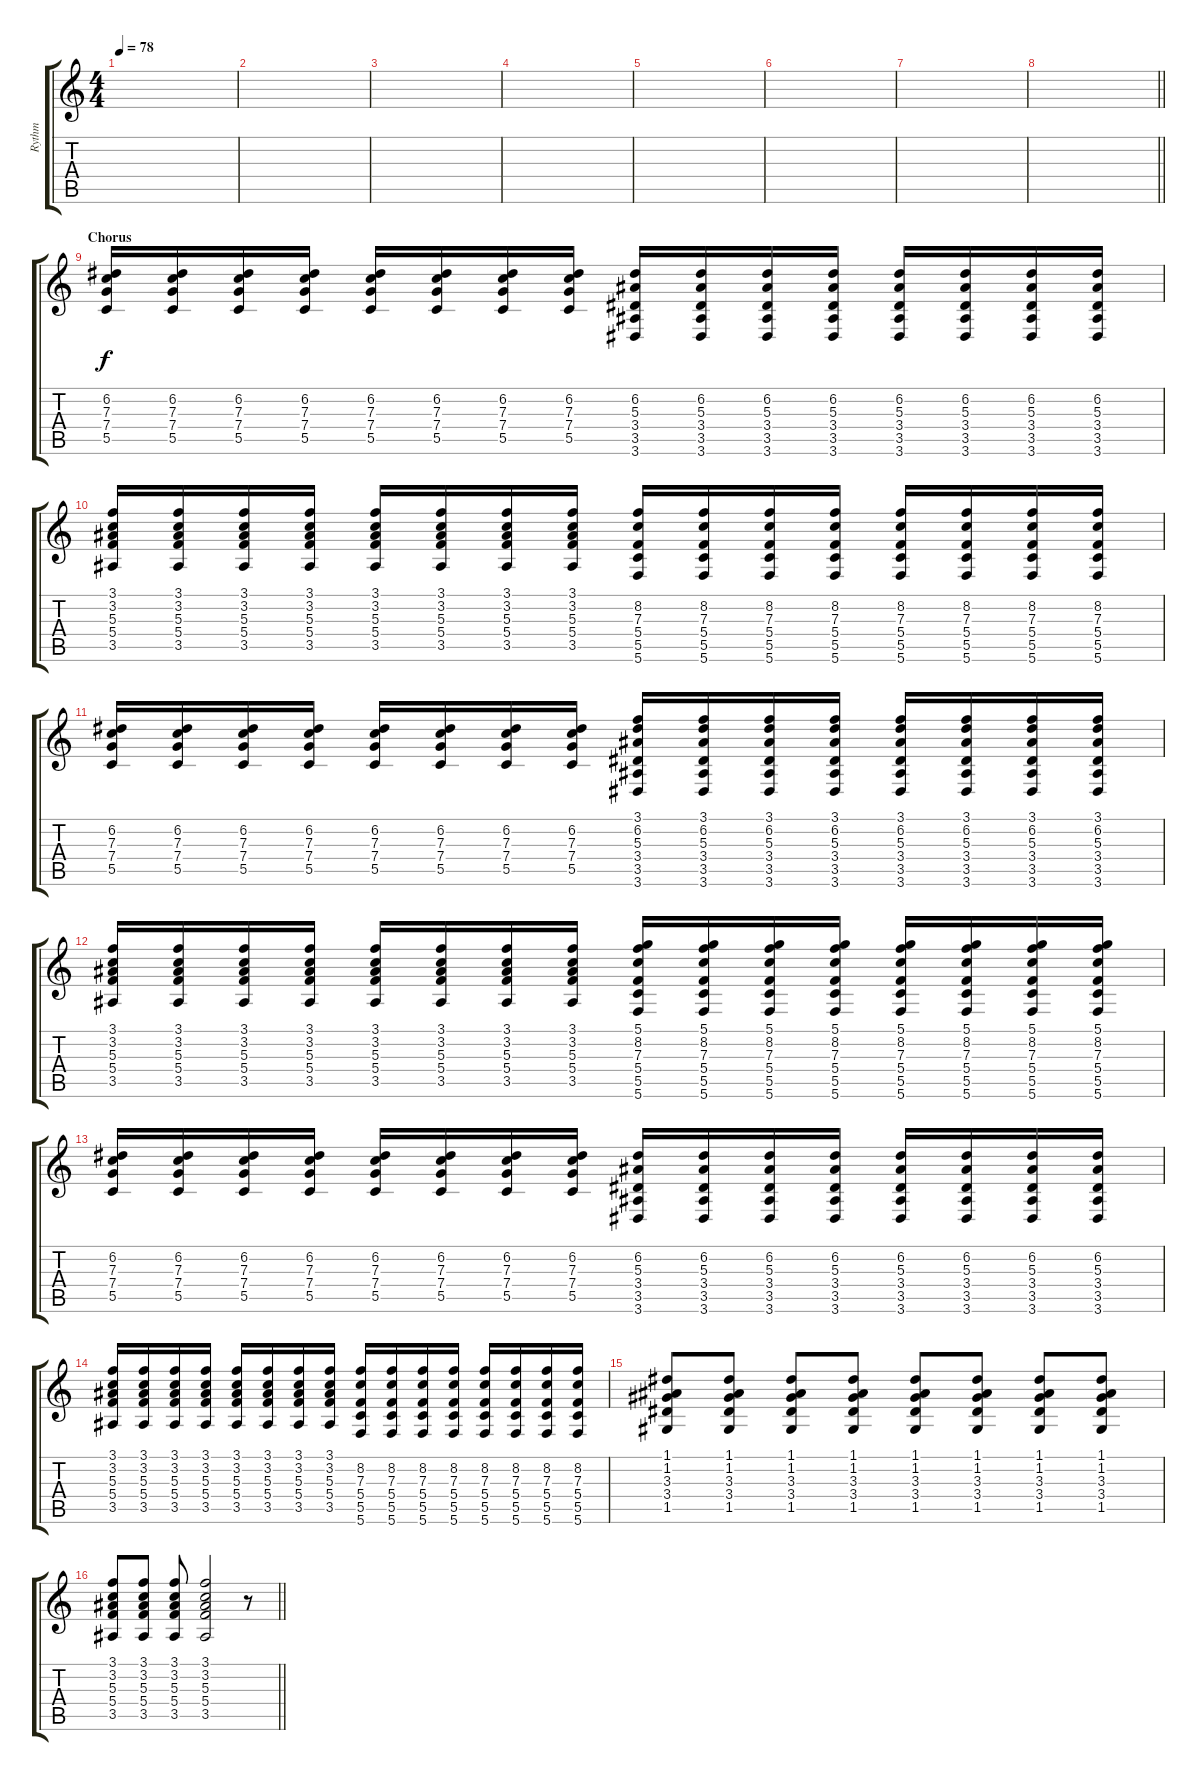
\track ("Rythm" "Rythm") {instrument distortionguitar}
\staff {score tabs}
\tuning (D4 A3 F3 C3 G2 C2) {hide}
\ts (4 4)
\tempo 78
\clef g2
\ks c
|
|
|
|
|
|
|
\barLineRight lightlight
|
\section ("" "Chorus")
(6.2 7.3 7.4 5.5).16 (6.2 7.3 7.4 5.5).16 (6.2 7.3 7.4 5.5).16 (6.2 7.3 7.4 5.5).16 (6.2 7.3 7.4 5.5).16 (6.2 7.3 7.4 5.5).16 (6.2 7.3 7.4 5.5).16 (6.2 7.3 7.4 5.5).16 (6.2 5.3 3.4 3.5 3.6).16 (6.2 5.3 3.4 3.5 3.6).16 (6.2 5.3 3.4 3.5 3.6).16 (6.2 5.3 3.4 3.5 3.6).16 (6.2 5.3 3.4 3.5 3.6).16 (6.2 5.3 3.4 3.5 3.6).16 (6.2 5.3 3.4 3.5 3.6).16 (6.2 5.3 3.4 3.5 3.6).16 |
(3.1 3.2 5.3 5.4 3.5).16 (3.1 3.2 5.3 5.4 3.5).16 (3.1 3.2 5.3 5.4 3.5).16 (3.1 3.2 5.3 5.4 3.5).16 (3.1 3.2 5.3 5.4 3.5).16 (3.1 3.2 5.3 5.4 3.5).16 (3.1 3.2 5.3 5.4 3.5).16 (3.1 3.2 5.3 5.4 3.5).16 (8.2 7.3 5.4 5.5 5.6).16 (8.2 7.3 5.4 5.5 5.6).16 (8.2 7.3 5.4 5.5 5.6).16 (8.2 7.3 5.4 5.5 5.6).16 (8.2 7.3 5.4 5.5 5.6).16 (8.2 7.3 5.4 5.5 5.6).16 (8.2 7.3 5.4 5.5 5.6).16 (8.2 7.3 5.4 5.5 5.6).16 |
(6.2 7.3 7.4 5.5).16 (6.2 7.3 7.4 5.5).16 (6.2 7.3 7.4 5.5).16 (6.2 7.3 7.4 5.5).16 (6.2 7.3 7.4 5.5).16 (6.2 7.3 7.4 5.5).16 (6.2 7.3 7.4 5.5).16 (6.2 7.3 7.4 5.5).16 (3.1 6.2 5.3 3.4 3.5 3.6).16 (3.1 6.2 5.3 3.4 3.5 3.6).16 (3.1 6.2 5.3 3.4 3.5 3.6).16 (3.1 6.2 5.3 3.4 3.5 3.6).16 (3.1 6.2 5.3 3.4 3.5 3.6).16 (3.1 6.2 5.3 3.4 3.5 3.6).16 (3.1 6.2 5.3 3.4 3.5 3.6).16 (3.1 6.2 5.3 3.4 3.5 3.6).16 |
(3.1 3.2 5.3 5.4 3.5).16 (3.1 3.2 5.3 5.4 3.5).16 (3.1 3.2 5.3 5.4 3.5).16 (3.1 3.2 5.3 5.4 3.5).16 (3.1 3.2 5.3 5.4 3.5).16 (3.1 3.2 5.3 5.4 3.5).16 (3.1 3.2 5.3 5.4 3.5).16 (3.1 3.2 5.3 5.4 3.5).16 (5.1 8.2 7.3 5.4 5.5 5.6).16 (5.1 8.2 7.3 5.4 5.5 5.6).16 (5.1 8.2 7.3 5.4 5.5 5.6).16 (5.1 8.2 7.3 5.4 5.5 5.6).16 (5.1 8.2 7.3 5.4 5.5 5.6).16 (5.1 8.2 7.3 5.4 5.5 5.6).16 (5.1 8.2 7.3 5.4 5.5 5.6).16 (5.1 8.2 7.3 5.4 5.5 5.6).16 |
(6.2 7.3 7.4 5.5).16 (6.2 7.3 7.4 5.5).16 (6.2 7.3 7.4 5.5).16 (6.2 7.3 7.4 5.5).16 (6.2 7.3 7.4 5.5).16 (6.2 7.3 7.4 5.5).16 (6.2 7.3 7.4 5.5).16 (6.2 7.3 7.4 5.5).16 (6.2 5.3 3.4 3.5 3.6).16 (6.2 5.3 3.4 3.5 3.6).16 (6.2 5.3 3.4 3.5 3.6).16 (6.2 5.3 3.4 3.5 3.6).16 (6.2 5.3 3.4 3.5 3.6).16 (6.2 5.3 3.4 3.5 3.6).16 (6.2 5.3 3.4 3.5 3.6).16 (6.2 5.3 3.4 3.5 3.6).16 |
(3.1 3.2 5.3 5.4 3.5).16 (3.1 3.2 5.3 5.4 3.5).16 (3.1 3.2 5.3 5.4 3.5).16 (3.1 3.2 5.3 5.4 3.5).16 (3.1 3.2 5.3 5.4 3.5).16 (3.1 3.2 5.3 5.4 3.5).16 (3.1 3.2 5.3 5.4 3.5).16 (3.1 3.2 5.3 5.4 3.5).16 (8.2 7.3 5.4 5.5 5.6).16 (8.2 7.3 5.4 5.5 5.6).16 (8.2 7.3 5.4 5.5 5.6).16 (8.2 7.3 5.4 5.5 5.6).16 (8.2 7.3 5.4 5.5 5.6).16 (8.2 7.3 5.4 5.5 5.6).16 (8.2 7.3 5.4 5.5 5.6).16 (8.2 7.3 5.4 5.5 5.6).16 |
(1.1 1.2 3.3 3.4 1.5).8 (1.1 1.2 3.3 3.4 1.5).8 (1.1 1.2 3.3 3.4 1.5).8 (1.1 1.2 3.3 3.4 1.5).8 (1.1 1.2 3.3 3.4 1.5).8 (1.1 1.2 3.3 3.4 1.5).8 (1.1 1.2 3.3 3.4 1.5).8 (1.1 1.2 3.3 3.4 1.5).8 |
\barLineRight lightlight
(3.1 3.2 5.3 5.4 3.5).8 (3.1 3.2 5.3 5.4 3.5).8 (3.1 3.2 5.3 5.4 3.5).8 (3.1 3.2 5.3 5.4 3.5).2 r.8
